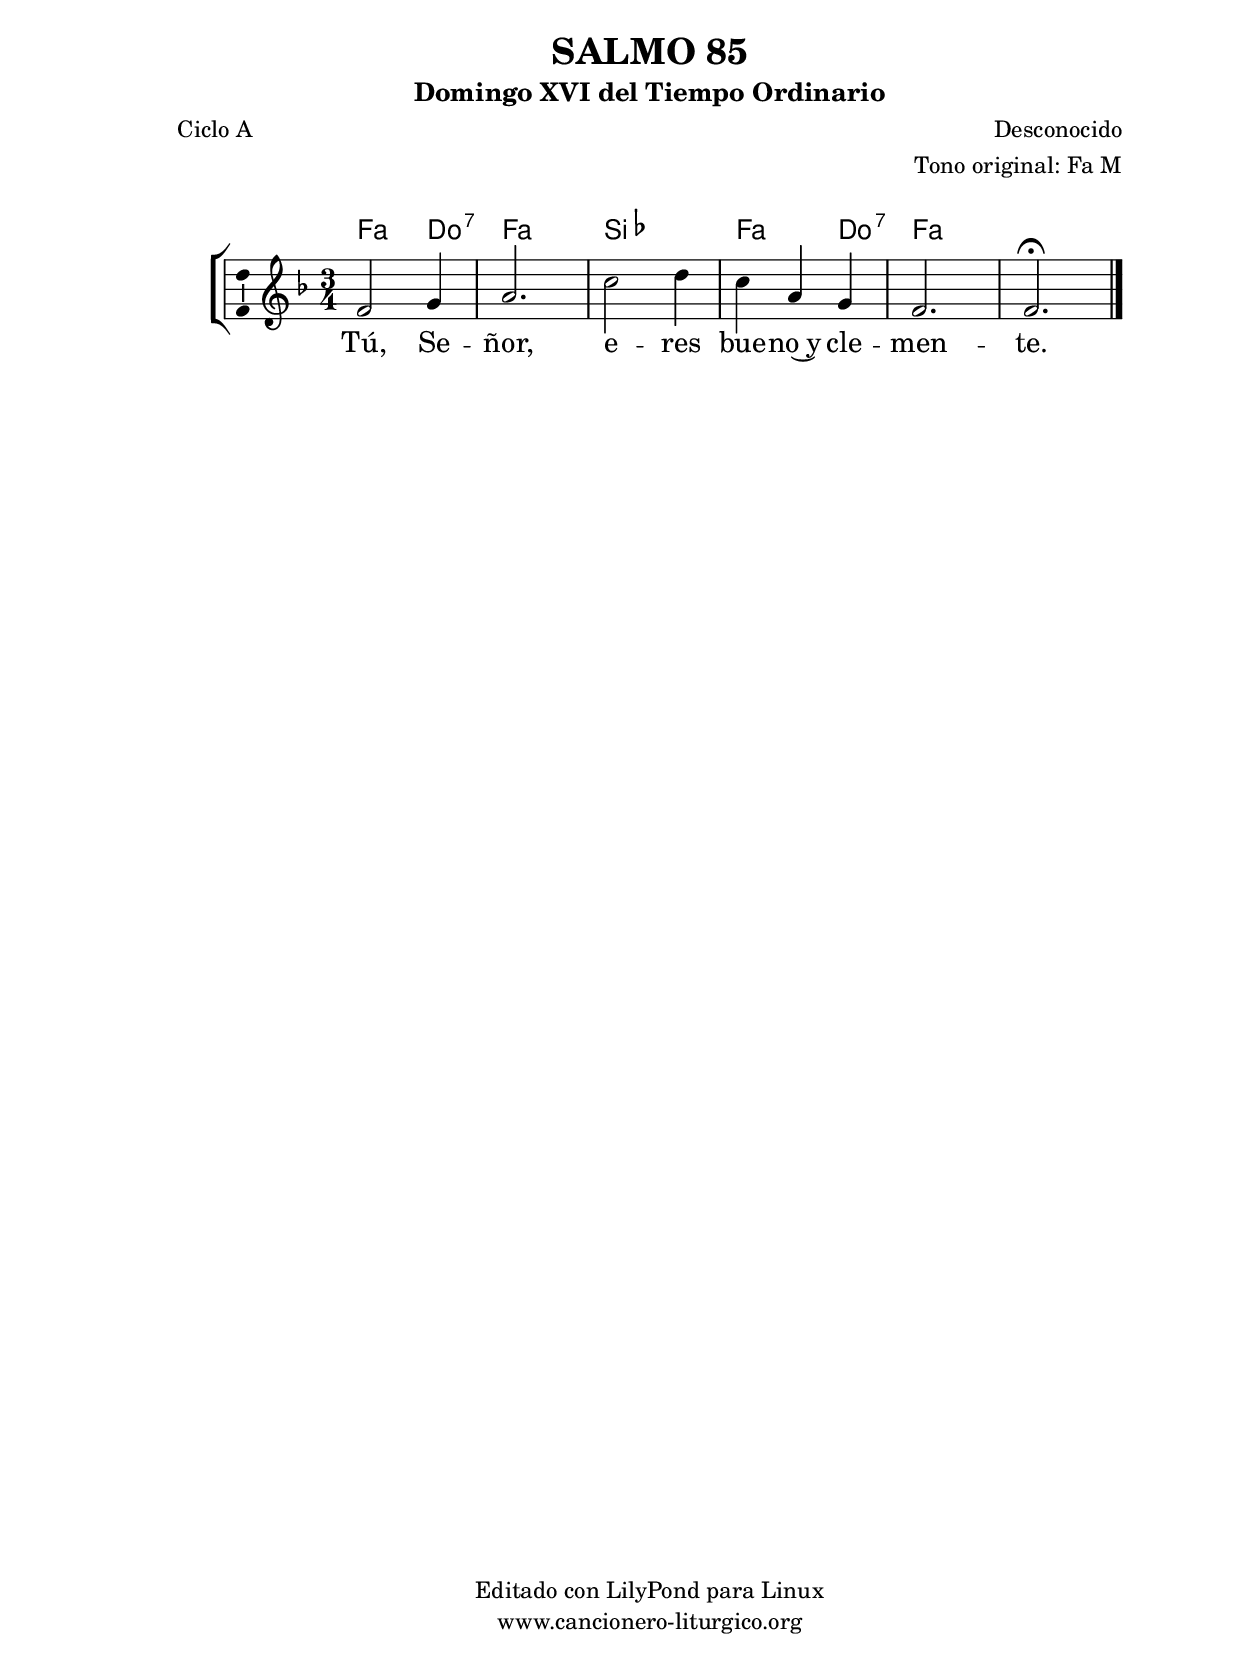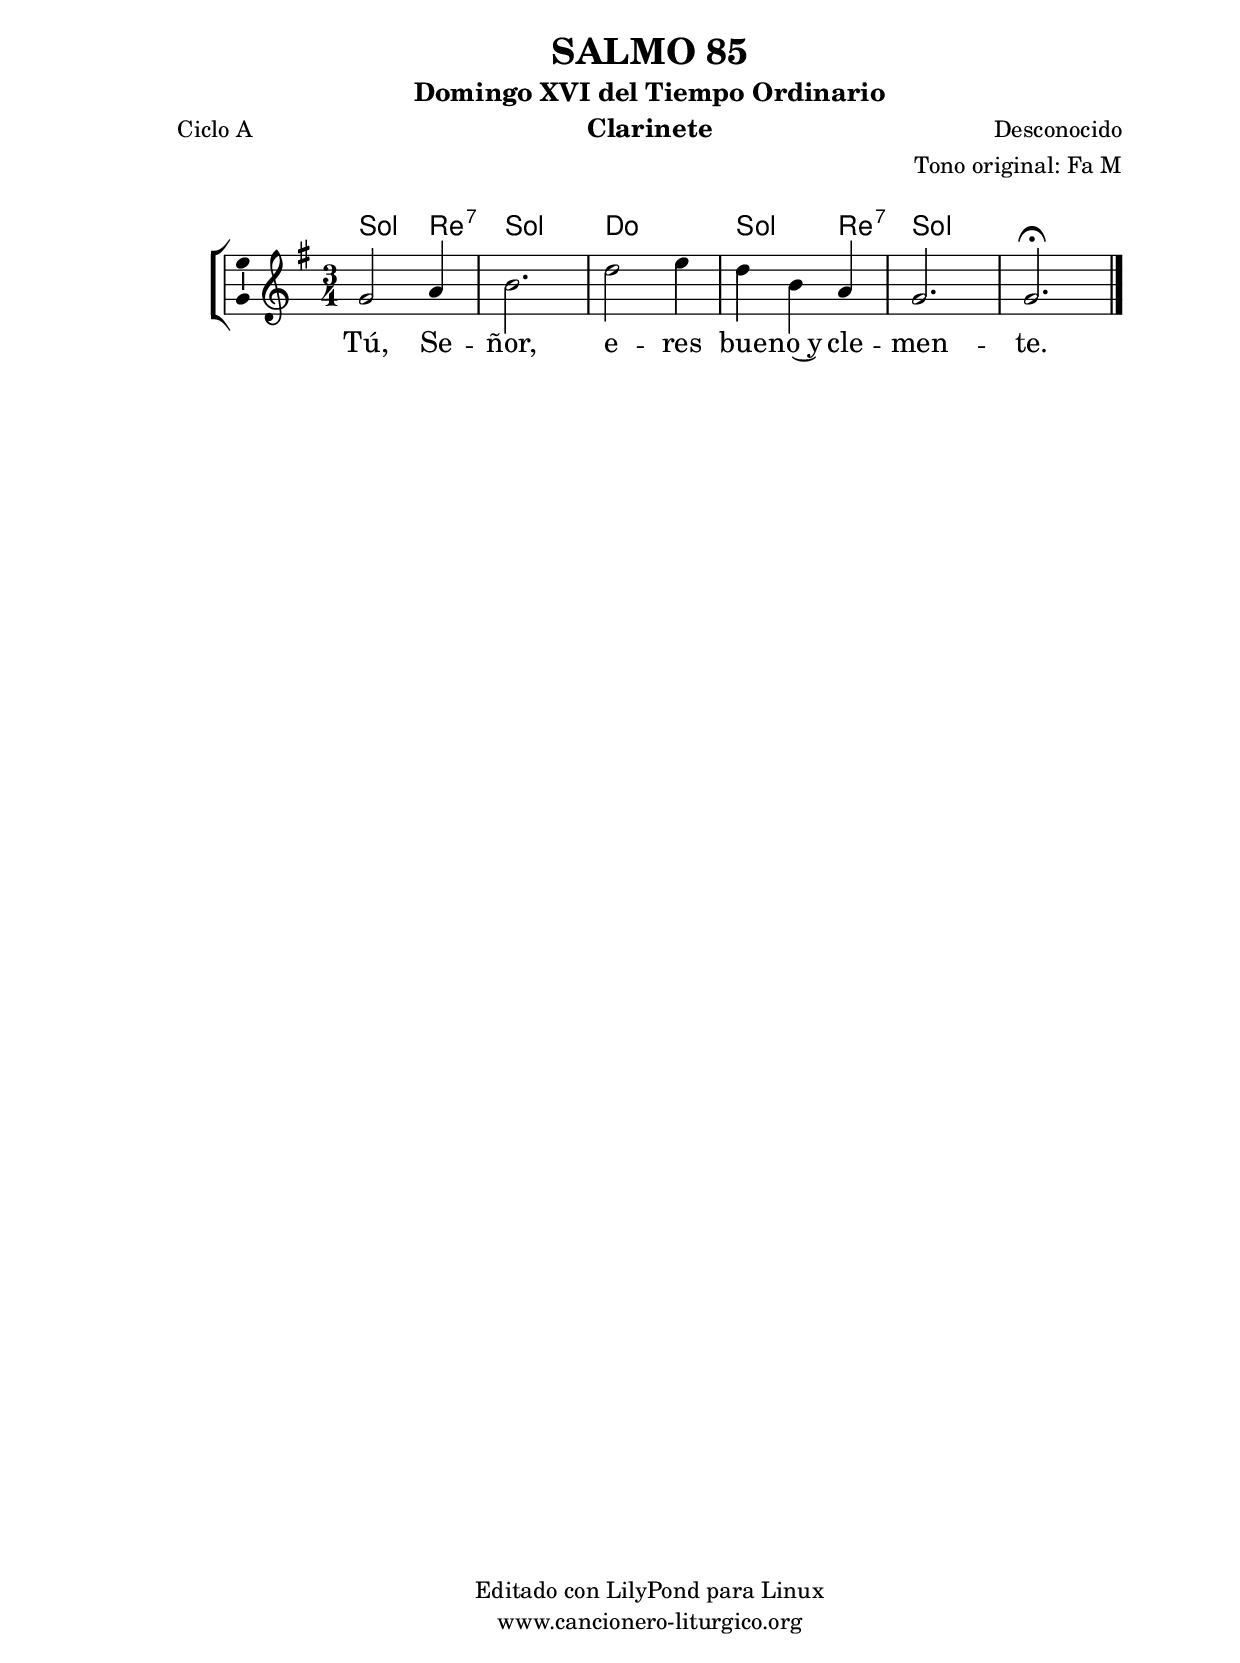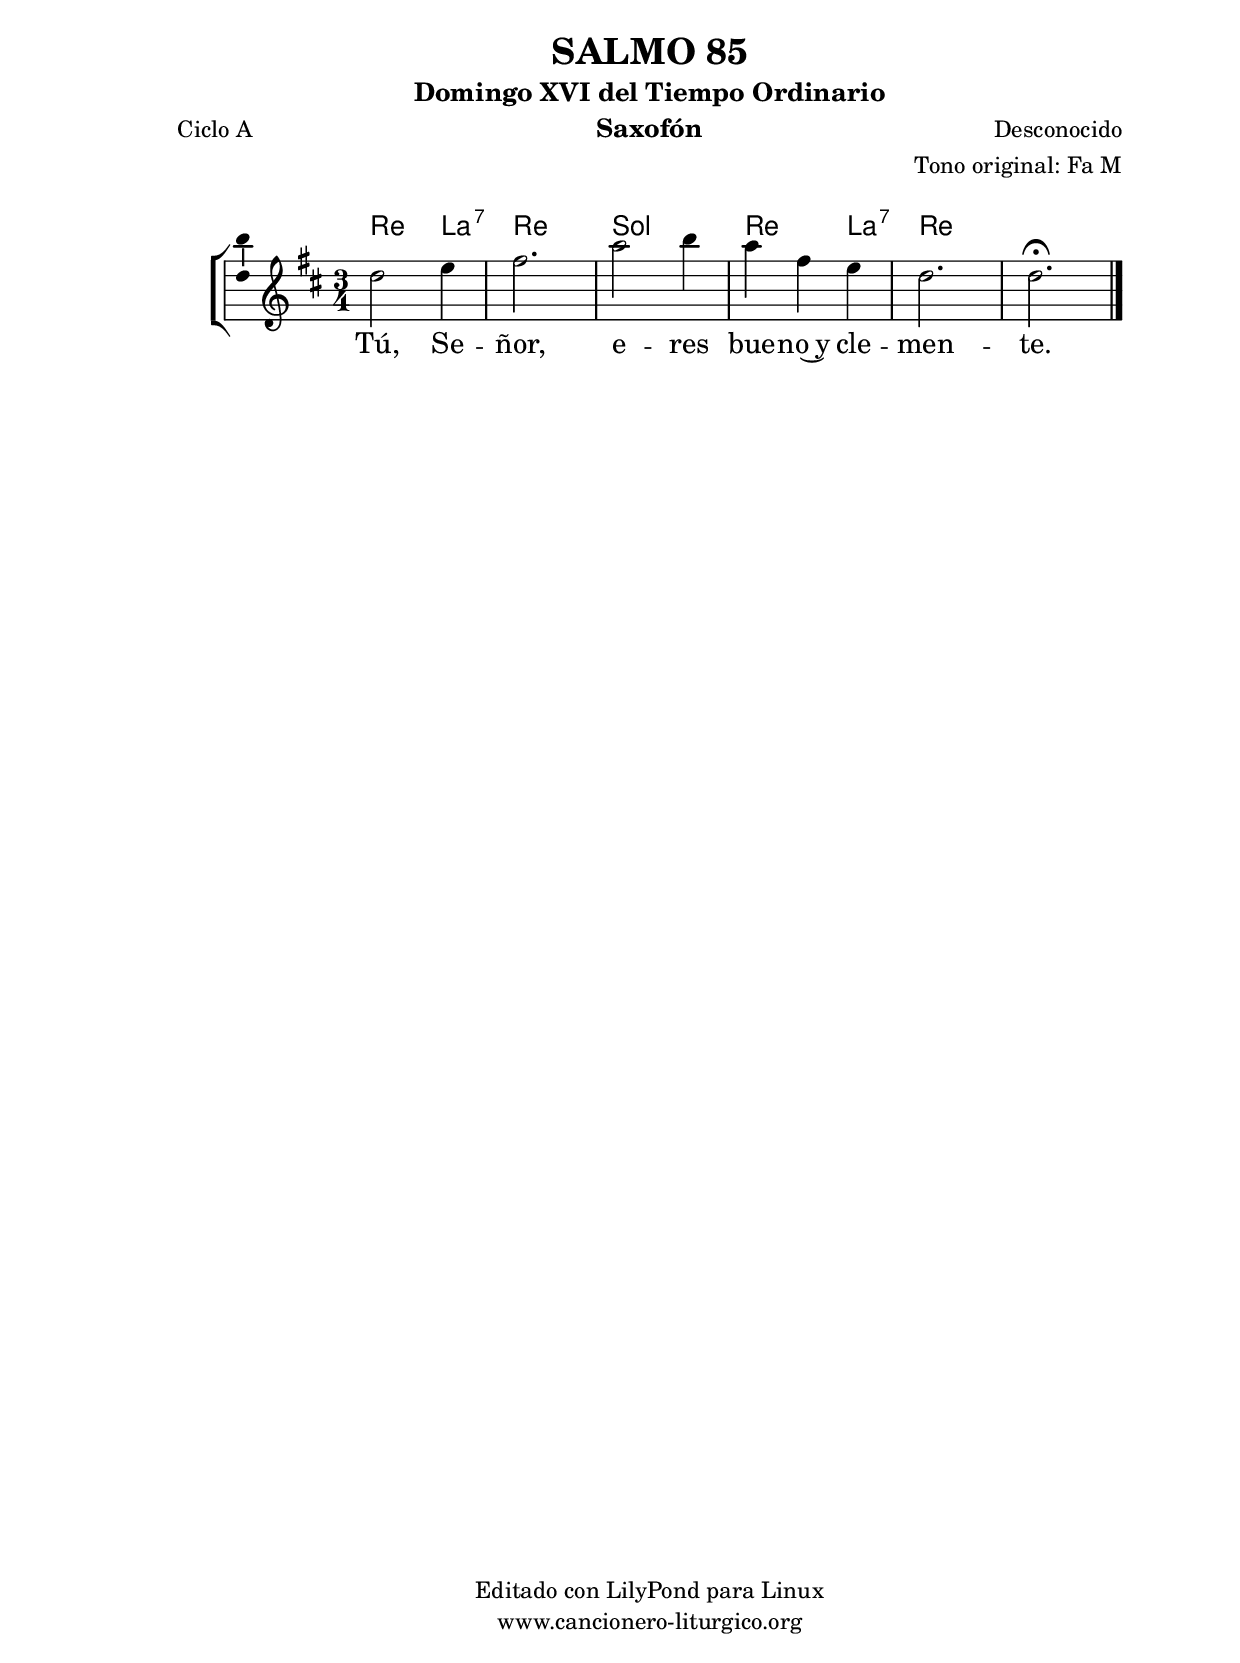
%
%para convertir .midi en .wav:
%timidity filename.midi -Ow -o finename.wav
%
%
%Para convertir de .wav a .mp3:
%lame -h -m j filename.wav
%
%
%para escuchar el midi:
%timidity nombrefichero.midi
%


%versión de lilypond para la que se ha escrito esta partitura:
\version "2.16.0"

	%Tamaño papel
	#(set-default-paper-size "a4")
	%Tamaño partitura
	#(set-global-staff-size 20)
	%No responde al pulsar sobre una nota
	#(ly:set-option 'point-and-click #f)

%parámetros del encabezamiento:
\header {
	title = "SALMO 85"
	subtitle = "Domingo XVI del Tiempo Ordinario"
	composer = "Desconocido"
	poet = "Ciclo A"
	meter = ""
	arranger = "Tono original: Fa M"
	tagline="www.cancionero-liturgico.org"
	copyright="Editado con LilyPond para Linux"
	tiempo = "Ordinario"
	usos = "Salmo"
	letra = "Tú, Señor, eres bueno y clemente."
	}

%parámetros asociados al papel:
\paper  {
	oddHeaderMarkup = \markup {\fill-line { \on-the-fly #not-first-page \fromproperty #'header:title \on-the-fly #not-first-page \fromproperty #'header:composer }}
	evenHeaderMarkup = \markup {\fill-line { \fromproperty #'header:composer \fromproperty #'header:title }}
	#(set-paper-size "a4")
	print-page-number = ##f
	first-page-number = 1
	print-first-page-number = ##f
%	head-separation = 3.0 \cm
	top-margin = 2.0 \cm
	bottom-margin = 0.5\cm
%%%	bottom-margin = -1.0\cm
	left-margin = 3.0 \cm
	line-width = 16.0 \cm 
	indent = 8\mm
	interscoreline = 2.\mm
	between-system-space = 15\mm
%	para que las partituras no llenen la hoja:
	ragged-bottom = ##t
%	idem para la última hoja:
	ragged-last-bottom = ##f
%	para que las partituras llenen el ancho del papel:
	ragged-last = ##f
	after-title-space = 2.5 \cm
%page-count=1
%system-count=8

	%Flexible Vertical Spacing
%	markup-markup-spacing =
%	#'((basic-distance . 15) (minimum-distance . 15) (padding . 3))
	markup-system-spacing =
	#'((basic-distance . 15) (minimum-distance . 15) (padding . 3))
	system-system-spacing =
	#'((basic-distance . 15) (minimum-distance . 15) (padding . 3))
	score-system-spacing =
	#'((basic-distance . 15) (minimum-distance . 15) (padding . 5))
%	top-system-spacing = % header
%	#'((basic-distance . 8) (minimum-distance . 0) (padding . 3))
%	top-markup-spacing =
%	#'((basic-distance . 20) (minimum-distance . 20) (padding . 3))
	last-bottom-spacing = % footer
	#'((basic-distance . 5) (minimum-distance . 5) (padding . 3))
%	score-markup-spacing =
%	#'((basic-distance . 16) (minimum-distance . 13) (padding . 3))

	}


%parámetros que afectan a toda la partitura:
global =  {
	%clave de sol (G):
	\clef G
	%armadura:
%%%	\transpose bes c
	\key f \major
	\tempo 4=120
	\set Score.tempoHideNote = ##t
	}


acordes = {
	\italianChords
	\chordmode {
%%%	\transpose bes c
{

f2 c4:7 f2. bes f2 c4:7 f2. f

	}
	}
}

melodia = 
%%%	\transpose bes c
{
	\relative c'{
	\time 3/4

f2 g4
a2.
c2 d4
c4 a g
f2.
f2. \fermata

\bar "|."
}
}

texto = \lyricmode {
Tú, Se -- ñor, e -- res bue -- no~y cle -- men -- te.
	}


acordesStaff = \context ChordNames = acordesStaff <<
	\set chordChanges = ##t
	\acordes
	>>


vozStaff = \context Voice = vozStaff
\with {\consists "Ambitus_engraver"}
<<
%	\set Staff.instrumentName = ""
%	\set Staff.shortInstrumentName = ""
%	\set Staff.midiInstrument = #"clarinet"
%	\set Staff.midiInstrument = #"cello"
%	\set Staff.midiInstrument = #"flute"
	\set Staff.midiInstrument = #"electric guitar (jazz)"
%	\set Staff.midiInstrument = #"english horn"
%	\set Staff.midiInstrument = #"violin"
%	\set Staff.midiInstrument = #"glockenspiel"
	\set Staff.midiMinimumVolume = #0.7
	\set Staff.midiMaximumVolume = #0.9
	\global
	\melodia
	>>


textoStaff = \context Lyrics = textoStaff <<
	\lyricsto vozStaff \texto
	>>

\book {
	\score {
		\context ChoirStaff {
			\override StaffGroup.SystemStartBracket #'collapse-height = #1
			\override Score.SystemStartBar #'collapse-height = #1
			<<
			\acordesStaff
			\vozStaff
			\textoStaff
			>>
			}
		\layout {
	    		\context {
				\Lyrics
				\override LyricText #'font-size = #2
				}
	   		 \context {
				\Score
				%fontSize = #3
				\override StaffSymbol #'staff-space = #(magstep +3)
				%\override Beam #'thickness = #0.55
				%\override SpacingSpanner #'spacing-increment = #1.0
				%\override Slur #'height-limit = #1.5
				}
			}
		}
	\score {
		\unfoldRepeats
		\context ChoirStaff {
			<<
			\acordesStaff
			\vozStaff
			>>
			}
		\midi {
	  		\context {
	  			\Score
				tempoWholesPerMinute = #(ly:make-moment 70 4)
				}
			}
		}
	}

%Partitura para clarinete
#(define output-suffix "C")
\book {
	\header{
		instrument = "Clarinete"
		}
	\score {
		\context ChoirStaff {
			\override StaffGroup.SystemStartBracket #'collapse-height = #1
			\override Score.SystemStartBar #'collapse-height = #1
\transpose c d
			<<
			\acordesStaff
			\vozStaff
			\textoStaff
			>>
			}
		\layout {
	    		\context {
				\Lyrics
				\override LyricText #'font-size = #2
				}
	   		 \context {
				\Score
				%fontSize = #3
				\override StaffSymbol #'staff-space = #(magstep +3)
				%\override Beam #'thickness = #0.55
				%\override SpacingSpanner #'spacing-increment = #1.0
				%\override Slur #'height-limit = #1.5
				}
			}
		}
	}

%Partitura para saxofón
#(define output-suffix "S")
\book {
	\header{
		instrument = "Saxofón"
		}
	\score {
		\context ChoirStaff {
			\override StaffGroup.SystemStartBracket #'collapse-height = #1
			\override Score.SystemStartBar #'collapse-height = #1
\transpose c a
			<<
			\acordesStaff
			\vozStaff
			\textoStaff
			>>
			}
		\layout {
	    		\context {
				\Lyrics
				\override LyricText #'font-size = #2
				}
	   		 \context {
				\Score
				%fontSize = #3
				\override StaffSymbol #'staff-space = #(magstep +3)
				%\override Beam #'thickness = #0.55
				%\override SpacingSpanner #'spacing-increment = #1.0
				%\override Slur #'height-limit = #1.5
				}
			}
		}
	}

